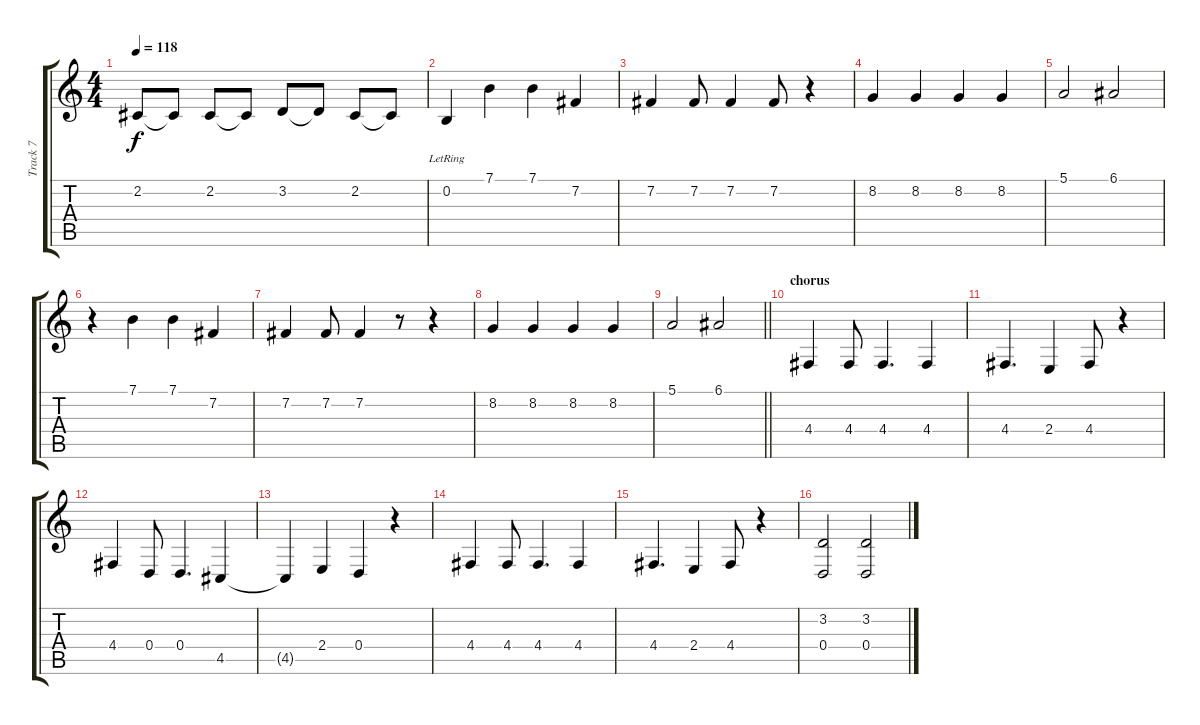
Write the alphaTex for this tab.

\track ("Track 7" "Track 7") {instrument choiraahs}
\staff {score tabs}
\tuning (E4 B3 G3 D3 A2 E2) {hide}
\ts (4 4)
\tempo 118
\clef g2
\ks c
2.2.8{dy f} 2.2{t}.8 2.2.8 2.2{t}.8 3.2.8 3.2{t}.8 2.2.8 2.2{t}.8 |
0.2{lr}.4 7.1.4 7.1.4 7.2.4 |
7.2.4 7.2.8 7.2.4 7.2.8 r.4 |
8.2.4 8.2.4 8.2.4 8.2.4 |
5.1.2 6.1.2 |
r.4 7.1.4 7.1.4 7.2.4 |
7.2.4 7.2.8 7.2.4 r.8 r.4 |
8.2.4 8.2.4 8.2.4 8.2.4 |
\barLineRight lightlight
5.1.2 6.1.2 |
\section ("" "chorus")
4.4.4 4.4.8 4.4.4{d} 4.4.4 |
4.4.4{d} 2.4.4 4.4.8 r.4 |
4.4.4 0.4.8 0.4.4{d} 4.5.4 |
4.5{t}.4 2.4.4 0.4.4 r.4 |
4.4.4 4.4.8 4.4.4{d} 4.4.4 |
4.4.4{d} 2.4.4 4.4.8 r.4 |
(3.2 0.4).2 (3.2 0.4).2
